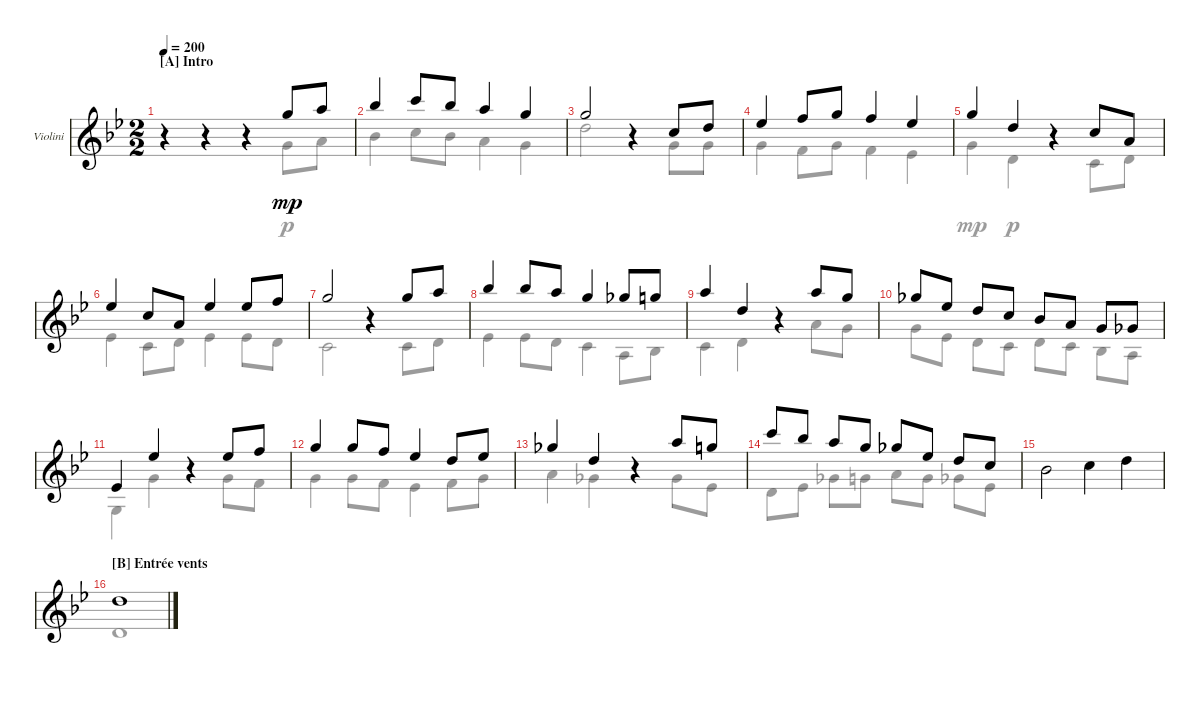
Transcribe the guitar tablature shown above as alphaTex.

\defaultSystemsLayout 4
\bracketExtendMode groupsimilarinstruments
\multiBarRest
\firstSystemTrackNameOrientation horizontal
\otherSystemsTrackNameOrientation horizontal
\track ("Violino" "Violini") {multiBarRest instrument violin}
\staff {score}
\tuning (E5 A4 D4 G3)
\voice
\ts (2 2)
\section ("A" "Intro")
\tempo 200
\clef g2
\ks gminor
r.4{dy mp instrument violin} r.4 r.4 3.1.8 5.1.8 |
6.1.4 8.1.8 6.1.8 5.1.4 3.1.4 |
3.1.2 r.4 3.2.8 5.2.8 |
6.2.4 8.2.8 10.2.8 8.2.4 6.2.4 |
10.2.4 5.2.4 r.4 3.2.8 0.2.8 |
6.2.4 3.2.8 0.2.8 6.2.4 6.2.8 1.1.8 |
3.1.2 r.4 3.1.8 5.1.8 |
6.1.4 6.1.8 5.1.8 3.1.4 2.1.8 3.1.8 |
5.1.4 5.2.4 r.4 5.1.8 3.1.8 |
2.1.8 6.2.8 5.2.8 3.2.8 1.2.8 0.2.8 5.3.8 4.3.8 |
1.3.4 6.2.4 r.4 6.2.8 8.2.8 |
10.2.4 10.2.8 8.2.8 6.2.4 5.2.8 6.2.8 |
9.2.4 5.2.4 r.4 5.1.8 3.1.8 |
8.1.8 6.1.8 5.1.8 3.1.8 2.1.8 6.2.8 5.2.8 3.2.8 |
1.2.2 3.2.4 5.2.4 |
\section ("B" "Entrée vents")
19.4.1
\voice
\clef g2
\ottava regular
\simile none
\ks gminor
r.4{dy p} r.4 r.4 5.3.8 0.2.8 |
1.2.4 3.2.8 1.2.8 0.2.4 5.3.4 |
5.2.2 r.4 5.3.8 5.3.8 |
5.3.4 3.3.8 5.3.8 10.4.4 8.4.4 |
5.3.4{dy mp} 0.3.4{dy p} r.4 5.4.8 0.3.8 |
1.3.4 5.4.8 0.3.8 8.4.4 1.3.8 0.3.8 |
5.4.2 r.4 5.4.8 0.3.8 |
8.4.4 8.4.8 0.3.8 5.4.4 2.4.8 3.4.8 |
5.4.4 0.3.4 r.4 0.2.8 5.3.8 |
4.3.8 1.3.8 0.3.8 5.4.8 0.3.8 5.4.8 3.4.8 2.4.8 |
0.4.4 5.3.4 r.4 5.3.8 10.4.8 |
5.3.4 12.4.8 10.4.8 8.4.4 3.3.8 5.3.8 |
7.3.4 11.4.4 r.4 4.3.8 1.3.8 |
0.3.8 1.3.8 4.3.8 12.4.8 0.2.8 12.4.8 4.3.8 1.3.8 |
|
0.3.1
